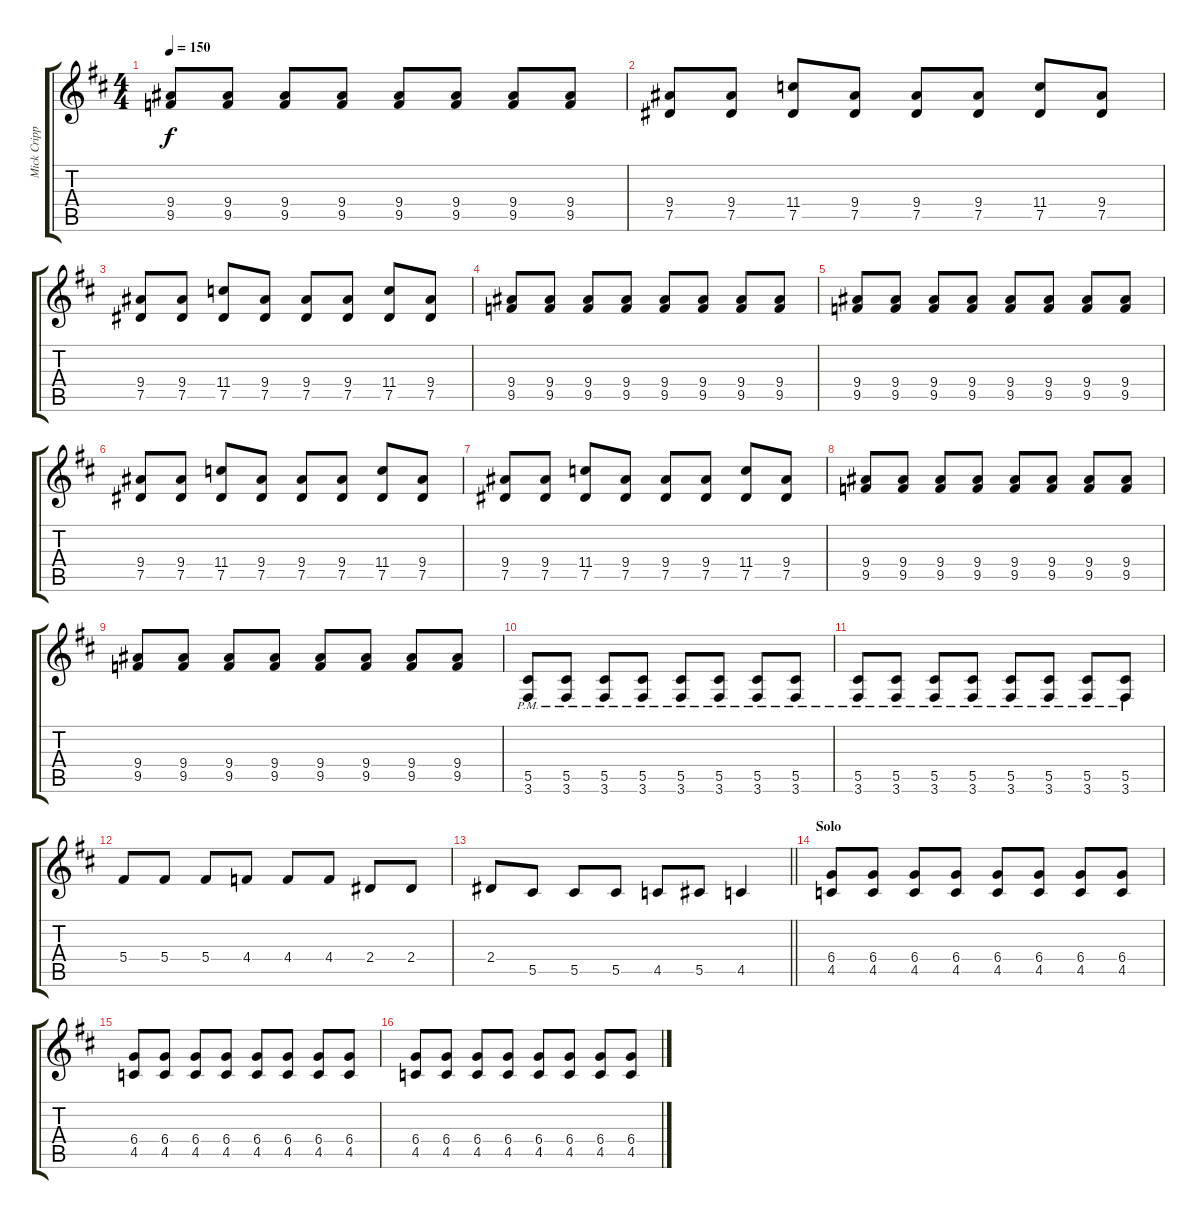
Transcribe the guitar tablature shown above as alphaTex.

\track ("Mick Cripps" "Mick Cripp") {instrument overdrivenguitar}
\staff {score tabs}
\tuning (Eb4 Bb3 Gb3 Db3 Ab2 Eb2) {hide}
\ts (4 4)
\tempo 150
\clef g2
\ks d
(9.4 9.5).8{dy f} (9.4 9.5).8 (9.4 9.5).8 (9.4 9.5).8 (9.4 9.5).8 (9.4 9.5).8 (9.4 9.5).8 (9.4 9.5).8 |
(9.4 7.5).8 (9.4 7.5).8 (11.4 7.5).8 (9.4 7.5).8 (9.4 7.5).8 (9.4 7.5).8 (11.4 7.5).8 (9.4 7.5).8 |
(9.4 7.5).8 (9.4 7.5).8 (11.4 7.5).8 (9.4 7.5).8 (9.4 7.5).8 (9.4 7.5).8 (11.4 7.5).8 (9.4 7.5).8 |
(9.4 9.5).8 (9.4 9.5).8 (9.4 9.5).8 (9.4 9.5).8 (9.4 9.5).8 (9.4 9.5).8 (9.4 9.5).8 (9.4 9.5).8 |
(9.4 9.5).8 (9.4 9.5).8 (9.4 9.5).8 (9.4 9.5).8 (9.4 9.5).8 (9.4 9.5).8 (9.4 9.5).8 (9.4 9.5).8 |
(9.4 7.5).8 (9.4 7.5).8 (11.4 7.5).8 (9.4 7.5).8 (9.4 7.5).8 (9.4 7.5).8 (11.4 7.5).8 (9.4 7.5).8 |
(9.4 7.5).8 (9.4 7.5).8 (11.4 7.5).8 (9.4 7.5).8 (9.4 7.5).8 (9.4 7.5).8 (11.4 7.5).8 (9.4 7.5).8 |
(9.4 9.5).8 (9.4 9.5).8 (9.4 9.5).8 (9.4 9.5).8 (9.4 9.5).8 (9.4 9.5).8 (9.4 9.5).8 (9.4 9.5).8 |
(9.4 9.5).8 (9.4 9.5).8 (9.4 9.5).8 (9.4 9.5).8 (9.4 9.5).8 (9.4 9.5).8 (9.4 9.5).8 (9.4 9.5).8 |
(5.5{pm} 3.6{pm}).8 (5.5{pm} 3.6{pm}).8 (5.5{pm} 3.6{pm}).8 (5.5{pm} 3.6{pm}).8 (5.5{pm} 3.6{pm}).8 (5.5{pm} 3.6{pm}).8 (5.5{pm} 3.6{pm}).8 (5.5{pm} 3.6{pm}).8 |
(5.5{pm} 3.6{pm}).8 (5.5{pm} 3.6{pm}).8 (5.5{pm} 3.6{pm}).8 (5.5{pm} 3.6{pm}).8 (5.5{pm} 3.6{pm}).8 (5.5{pm} 3.6{pm}).8 (5.5{pm} 3.6{pm}).8 (5.5{pm} 3.6{pm}).8 |
5.4.8 5.4.8 5.4.8 4.4.8 4.4.8 4.4.8 2.4.8 2.4.8 |
\barLineRight lightlight
2.4.8 5.5.8 5.5.8 5.5.8 4.5.8 5.5.8 4.5.4 |
\section ("" "Solo")
(6.4 4.5).8 (6.4 4.5).8 (6.4 4.5).8 (6.4 4.5).8 (6.4 4.5).8 (6.4 4.5).8 (6.4 4.5).8 (6.4 4.5).8 |
(6.4 4.5).8 (6.4 4.5).8 (6.4 4.5).8 (6.4 4.5).8 (6.4 4.5).8 (6.4 4.5).8 (6.4 4.5).8 (6.4 4.5).8 |
(6.4 4.5).8 (6.4 4.5).8 (6.4 4.5).8 (6.4 4.5).8 (6.4 4.5).8 (6.4 4.5).8 (6.4 4.5).8 (6.4 4.5).8
